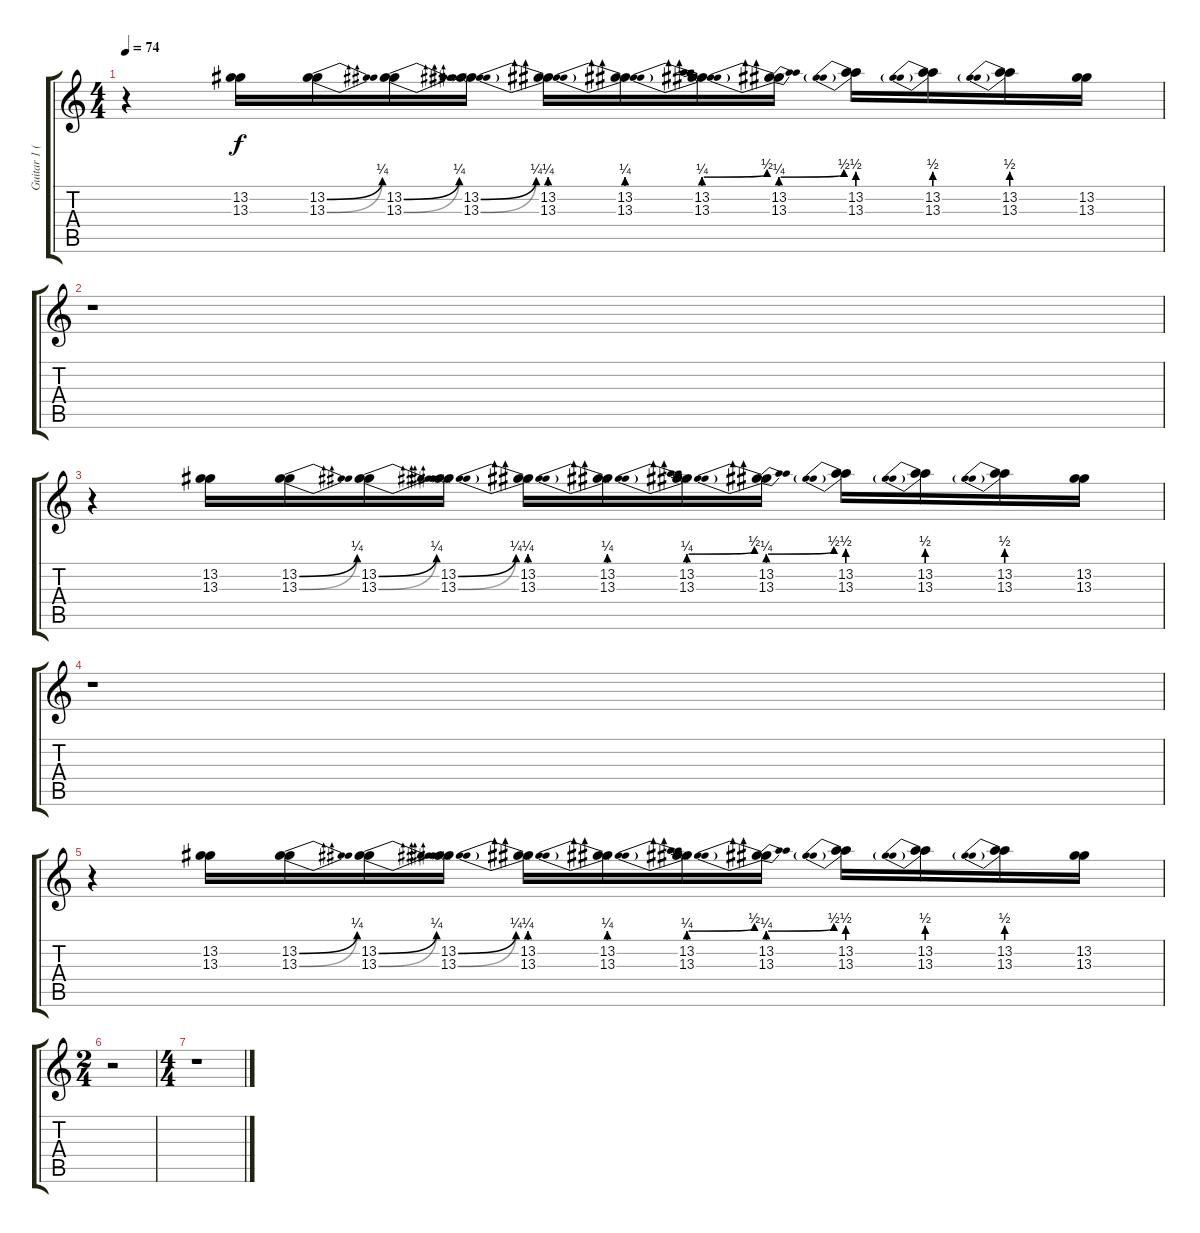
\track ("Guitar 1 (wah-wah)" "Guitar 1 (") {instrument overdrivenguitar}
\staff {score tabs}
\tuning (E4 G3 G3 C3 G2 C2) {hide}
\ts (4 4)
\tempo 74
\clef g2
\ks c
r.4{dy f} (13.2 13.3).16 (13.2{be (bend 0 0 60 1)} 13.3{be (bend 0 0 60 1)}).16 (13.2{be (bend 0 0 60 1)} 13.3{be (bend 0 0 60 1)}).16 (13.2{be (bend 0 0 60 1)} 13.3{be (bend 0 0 60 1)}).16 (13.2{be (prebend 0 1 60 1)} 13.3{be (prebend 0 1 60 1)}).16 (13.2{be (prebend 0 1 60 1)} 13.3{be (prebend 0 1 60 1)}).16 (13.2{be (prebendbend 0 1 60 2)} 13.3{be (prebendbend 0 1 60 2)}).16 (13.2{be (prebendbend 0 1 60 2)} 13.3{be (prebendbend 0 1 60 2)}).16 (13.2{be (prebend 0 2 60 2)} 13.3{be (prebend 0 2 60 2)}).16 (13.2{be (prebend 0 2 60 2)} 13.3{be (prebend 0 2 60 2)}).16 (13.2{be (prebend 0 2 60 2)} 13.3{be (prebend 0 2 60 2)}).16 (13.2 13.3).16 |
r.1 |
r.4 (13.2 13.3).16 (13.2{be (bend 0 0 60 1)} 13.3{be (bend 0 0 60 1)}).16 (13.2{be (bend 0 0 60 1)} 13.3{be (bend 0 0 60 1)}).16 (13.2{be (bend 0 0 60 1)} 13.3{be (bend 0 0 60 1)}).16 (13.2{be (prebend 0 1 60 1)} 13.3{be (prebend 0 1 60 1)}).16 (13.2{be (prebend 0 1 60 1)} 13.3{be (prebend 0 1 60 1)}).16 (13.2{be (prebendbend 0 1 60 2)} 13.3{be (prebendbend 0 1 60 2)}).16 (13.2{be (prebendbend 0 1 60 2)} 13.3{be (prebendbend 0 1 60 2)}).16 (13.2{be (prebend 0 2 60 2)} 13.3{be (prebend 0 2 60 2)}).16 (13.2{be (prebend 0 2 60 2)} 13.3{be (prebend 0 2 60 2)}).16 (13.2{be (prebend 0 2 60 2)} 13.3{be (prebend 0 2 60 2)}).16 (13.2 13.3).16 |
r.1 |
r.4 (13.2 13.3).16 (13.2{be (bend 0 0 60 1)} 13.3{be (bend 0 0 60 1)}).16 (13.2{be (bend 0 0 60 1)} 13.3{be (bend 0 0 60 1)}).16 (13.2{be (bend 0 0 60 1)} 13.3{be (bend 0 0 60 1)}).16 (13.2{be (prebend 0 1 60 1)} 13.3{be (prebend 0 1 60 1)}).16 (13.2{be (prebend 0 1 60 1)} 13.3{be (prebend 0 1 60 1)}).16 (13.2{be (prebendbend 0 1 60 2)} 13.3{be (prebendbend 0 1 60 2)}).16 (13.2{be (prebendbend 0 1 60 2)} 13.3{be (prebendbend 0 1 60 2)}).16 (13.2{be (prebend 0 2 60 2)} 13.3{be (prebend 0 2 60 2)}).16 (13.2{be (prebend 0 2 60 2)} 13.3{be (prebend 0 2 60 2)}).16 (13.2{be (prebend 0 2 60 2)} 13.3{be (prebend 0 2 60 2)}).16 (13.2 13.3).16 |
\ts (2 4)
r.2 |
\ts (4 4)
r.1
